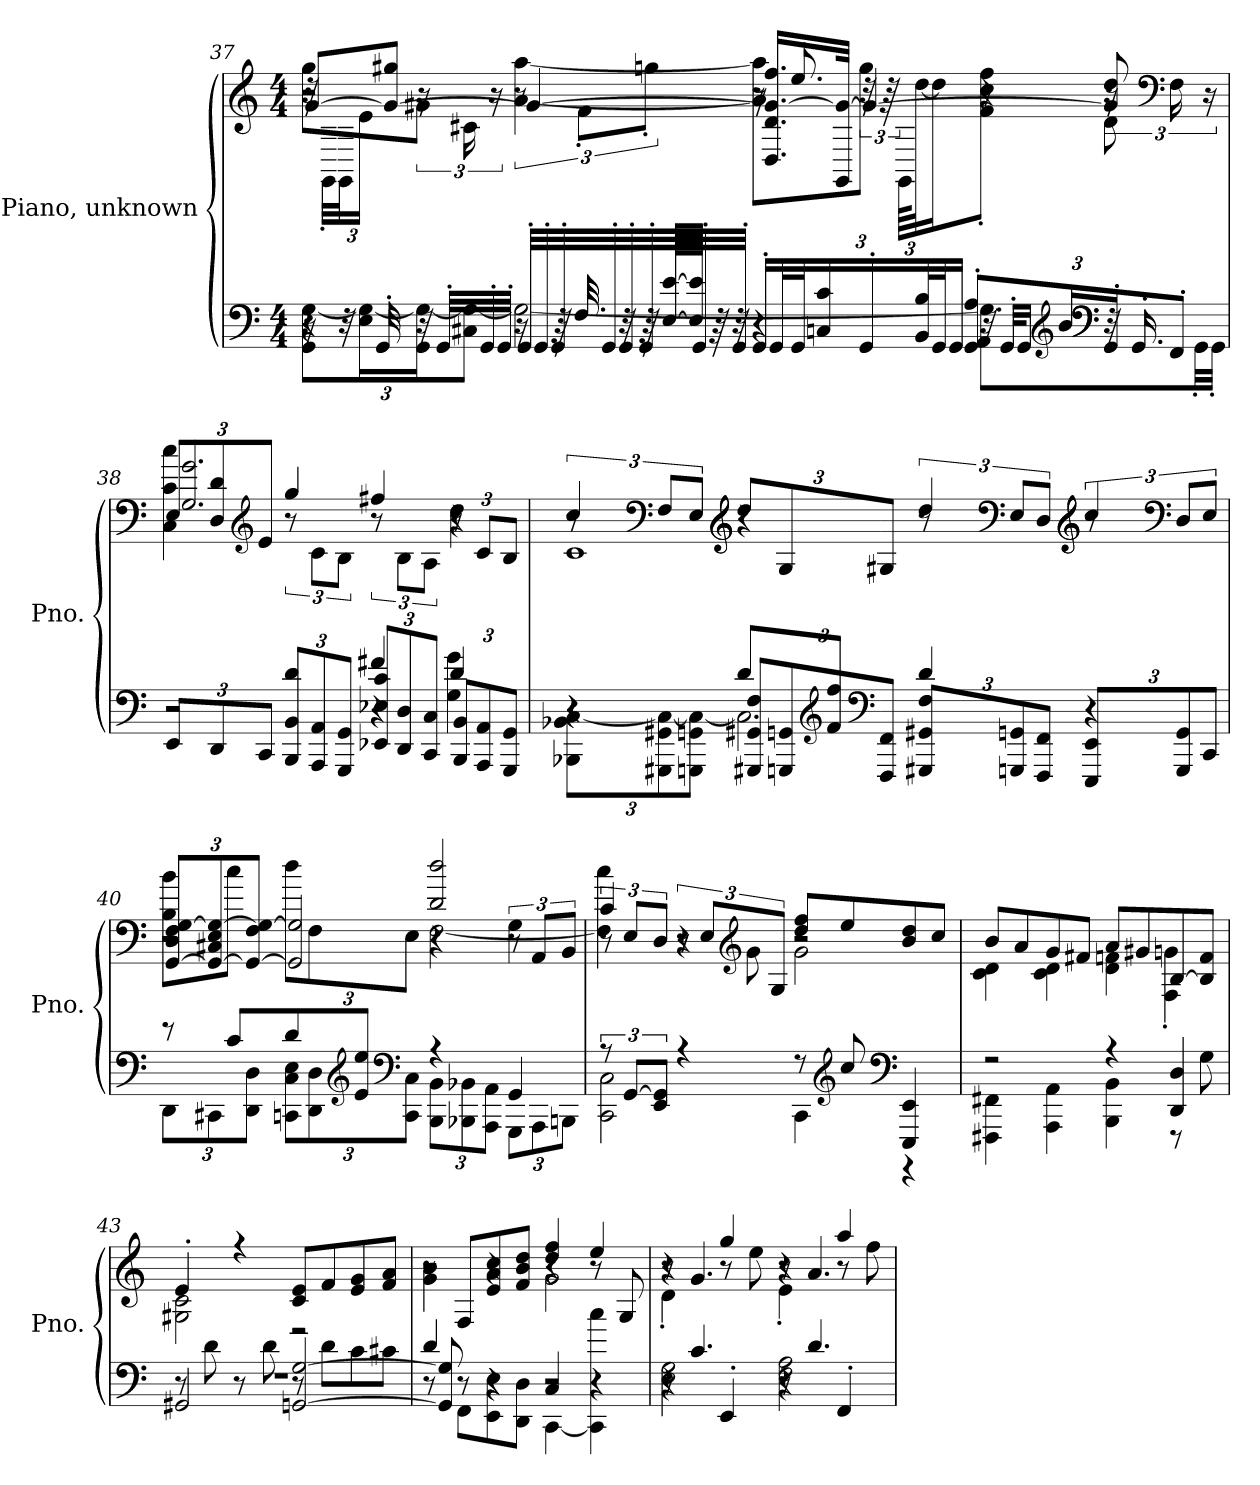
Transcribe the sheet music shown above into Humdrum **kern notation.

**kern	**kern
*part1	*part1
*staff2	*staff1
*I"Piano, unknown	*
*I'Pno.	*
!!LO:LB:g=z
*clefF4	*clefG2
*k[]	*k[]
*M4/4	*M4/4
=37	=37
*^	*
*	*Xbrackettup	*
*	*^	*^
*	*	*	*	*^
*	*	*	*	*	*^
4r	12GG\ [12G\L	16r	2r	8gg\L	[8g/L	32r
.	.	.	.	.	.	32GG'\LLL
*	*	*	*	*	*	*Xbrackettup
.	.	32r	.	.	.	48GG\J
.	24E\ 24G\_L	.	.	.	.	24e\JJ
.	.	32GG'/	.	.	.	.
*	*	*	*	*	*	*brackettup
.	24GG\ 24G\_J	32r	.	8g#X\J	8g/_ 8gg#X/J	24r
.	.	32GG'/LLL	.	.	.	.
.	12C#X\ 12G\_J	.	.	.	.	24c#X\
.	.	32GG'/	.	.	.	.
.	.	.	.	.	.	24r
.	.	32GG'/JJJ	.	.	.	.
16r	2G\_	32GG'/LLL	.	[4a\ [4aa\	4g/_	12r
.	.	32GG'/	.	.	.	.
64r	.	32GG'/	.	.	.	.
32.F/	.	.	.	.	.	.
.	.	.	.	.	.	12f'\L
.	.	32GG'/	.	.	.	.
32r	.	32GG'/	.	.	.	.
64r	.	32GG'/	.	.	.	.
.	.	.	.	.	.	12ggn'\J
[64E/ [64e/LLLL	.	.	.	.	.	.
64E/] 64e/]JJJJ	.	32GG'/	.	.	.	.
64r	.	.	.	.	.	.
32r	.	32GG'/JJJ	.	.	.	.
4r	.	24GG'/LL	16r	8a\] 8aa\]L	16.D/ 16.d/ 16.g/_ 16.ff/LL	8r
.	.	48GG/L	.	.	.	.
.	.	48GG/J	8.ee'/	.	.	.
.	.	24Cn/ 24c/	.	.	.	.
.	.	.	.	.	32GG/ 32g/_JJk	.
.	.	24GG'/	.	8gg\J	4g/_	48r
.	.	.	.	.	.	96r
.	.	.	.	.	.	96GG\KLLL
.	.	48BB/ 48B/L	.	.	.	[48dd\J
.	.	48GG/J	.	.	.	16dd\J]
.	.	24GG/JJ	.	.	.	.
32r	8.G\L]	12GG/' 12AA/' 12A/'L	4r	8r	.	8f\' 8cc\' 8ff\'J
32GG'/KLL	.	.	.	.	.	.
16GG/JJ	.	.	.	.	.	.
*clefG2	*	*	*	*	*	*
.	.	24b/L	.	.	.	.
*clefF4	*	*	*	*	*	*
32r	.	24GG'/J	.	8d\	8g/] 8dd/	24r
16.GG'/	.	.	.	.	.	.
*	*	*	*clefF4	*	*	*
.	.	12FF'/J	.	.	.	24F\
.	32GG'\LL	.	.	.	.	.
.	.	.	.	.	.	24r
.	32GG'\JJJ	.	.	.	.	.
*	*	*	*v	*v	*v	*v
!!LO:PB:g=z
=38	=38	=38	=38
*	*	*	*Xbrackettup
*	*	*	*^
*	*	*	*	*^
2r	2r	12EE/L	12E/L	4C\ 4c\ 4cc\	2.G/ 2.g/
.	.	12DD/	12D/ 12d/	.	.
*	*	*	*clefG2	*	*
.	.	12CC/J	12e/J	.	.
*	*	*	*	*brackettup	*
.	.	12BBB/ 12BB/ 12d/L	4gg/	12r	.
.	.	12AAA/ 12AA/	.	12c\L	.
.	.	12GGG/ 12GG/J	.	12B\J	.
4f#X/	4r	12EE-X/ 12E-X/ 12c/L	4ff#X/	12r	.
.	.	12DD/ 12D/	.	12B\L	.
.	.	12CC/ 12C/J	.	12A\J	.
4d/	4G\ 4g\	12BBB/ 12BB/L	12r	4dd\	4r
.	.	12AAA/ 12AA/	12c/L	.	.
.	.	12GGG/ 12GG/J	12B/J	.	.
!!LO:LB:g=z	!!	!!
=39	=39	=39	=39	=39	=39
4r	12BBB-X\ 12BB-X\ [12C\L	4r	12r	1c	4cc/
*	*	*	*clefF4	*	*
.	12GGG#X\ 12GG#X\ 12C\_	.	12F/L	.	.
.	12GGGn\ 12GGn\ 12C\_J	.	12E/J	.	.
*	*	*	*clefG2	*	*
*	*	*	*	*	*Xbrackettup
8d/L	2.C\]	12GGG#X/ 12GG#X/ 12F/L	4r	.	12dd/L
.	.	12GGGn/ 12GGn/	.	.	12G/
*clefG2	*	*	*	*	*
8f/ 8ff/J	.	.	.	.	.
*clefF4	*	*	*	*	*
.	.	12FFF/ 12FF/J	.	.	12G#X/J
*	*	*	*	*	*brackettup
4d/	.	12GGG#X/ 12GG#X/ 12F/L	4dd/	.	12r
*	*	*	*clefF4	*	*
.	.	12GGGn/ 12GGn/	.	.	12E/L
.	.	12FFF/ 12FF/J	.	.	12D/J
*	*	*	*clefG2	*	*
4r	.	12EEE/ 12EE/L	4cc/	.	12r
*	*	*	*clefF4	*	*
.	.	12GGG/ 12GG/	.	.	12D/L
.	.	12CC/J	.	.	12E/J
*	*v	*v	*	*	*
!!LO:LB:g=z
=40	=40	=40	=40	=40
*	*	*	*	*Xbrackettup
*	*	*	*	*^
8r	12DD\L	2r	8B\ 8b\L	[12GG/ 12D/ 12F/ [12G/L	2r
.	12CC#X\	.	.	12GG/_ 12C#X/ 12E/ 12G/_	.
8c/L	.	.	8cc\J	.	.
.	12DD\ 12D\J	.	.	12GG/_ 12F/ 12G/_J	.
8d/	12CCn\ 12C\ 12E\L	.	12dd\L	2GG/] 2G/]	.
.	12DD\ 12D\	.	12F\	.	.
*clefG2	*	*	*	*	*
8e/ 8ee/J	.	.	.	.	.
*clefF4	*	*	*	*	*
.	12CC\ 12C\J	.	12E\J	.	.
4r	12BBB\ 12BB\L	2d/ 2dd/	[2F\	.	4r
.	12BBB-X\ 12BB-X\	.	.	.	.
.	12AAA\ 12AA\J	.	.	.	.
*	*	*	*	*brackettup	*
4GG/	12GGG\L	.	.	12r	4G\
.	12AAA\	.	.	12AA/L	.
.	12BBBn\J	.	.	12BB/J	.
*	*	*v	*v	*v	*v
=41	=41	=41
*brackettup	*	*
*	*	*^
*	*	*	*^
12r	2CC\ 2C\	4c/	4F\] 4cc\	12r
[12GG/L	.	.	.	12E/L
12EE/ 12GG/]J	.	.	.	12D/J
4r	.	4r	8r	12r
.	.	.	.	12E/L
*	*	*clefG2	*	*
.	.	.	8g\	.
.	.	.	.	12G/J
8r	4CC\	2r	2g\	8dd/ 8ff/L
*clefG2	*	*	*	*
8cc/	.	.	.	8ee/
*clefF4	*	*	*	*
4EEE/ 4EE/	4r	.	.	8b/ 8dd/
.	.	.	.	8cc/J
*	*	*	*v	*v
!!LO:LB:g=z
=42	=42	=42	=42
2r	4FFF#X\ 4FF#X\	8b/L	4c\ 4d\
.	.	8a/	.
.	4AAA\ 4AA\	8g/	4c\ 4d\
.	.	8f#X/J	.
4r	4BBB\ 4BB\	8a/L	4d\ 4fn\
.	.	8g#X/	.
4DD/ 4D/	8r	[8B/	4F\' 4gn\'
.	8G\	8B/] 8f/J	.
=43	=43	=43	=43
*	*^	*	*
1r	8r	2GG#X/	4e'/	2G#X\ 2c\
.	8d\	.	.	.
.	8r	.	4r	.
.	8d\	.	.	.
.	8r	[2GGn/ [2G/	8c/ 8e/L	2r
.	8d\L	.	8f/	.
.	8c\	.	8e/ 8g/	.
.	8c#X\J	.	8f/ 8a/J	.
=44	=44	=44	=44	=44
*	*	*	*	*^
4d/	8r	8GG/] 8G/]	2r	4g\ 4b\	8r
.	8FF\L	8r	.	.	8F/L
4r	8EE\ 8E\	4r	.	4r	8e/ 8a/ 8cc/
.	8DD\ 8D\J	.	.	.	8f/ 8b/ 8dd/J
2r	[4CC\	4C/	4r	2g\	4dd/ 4ff/
.	4CC\] 4cc\	4r	4ee/	.	8r
.	.	.	.	.	8G/
=45	=45	=45	=45	=45	=45
8r	2E\ 2G\	4r	4r	4d'\	8r
4.c/	.	.	.	.	4.g/
.	.	4EE'/	4gg/	8r	.
.	.	.	.	8ee\	.
8r	2F\ 2A\	4r	4r	4e'\	8r
4.d/	.	.	.	.	4.a/
.	.	4FF'/	4aa/	8r	.
.	.	.	.	8ff\	.
*v	*v	*v	*	*	*
*	*v	*v	*v
=	=
*-	*-
